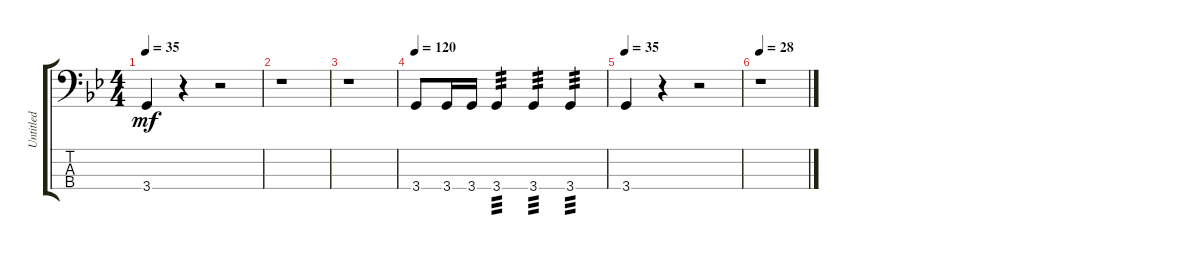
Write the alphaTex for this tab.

\track ("Untitled" "Untitled") {instrument electricbassfinger}
\staff {score tabs}
\tuning (G2 D2 A1 E1) {hide}
\ts (4 4)
\tempo 35
\clef f4
\ks bb
3.4.4{dy mf} r.4 r.2 |
r.1 |
r.1 |
\tempo 120
3.4.8 3.4.16 3.4.16 3.4.4{tp 3} 3.4.4{tp 3} 3.4.4{tp 3} |
\tempo 35
3.4.4 r.4 r.2 |
\tempo 28
r.1
